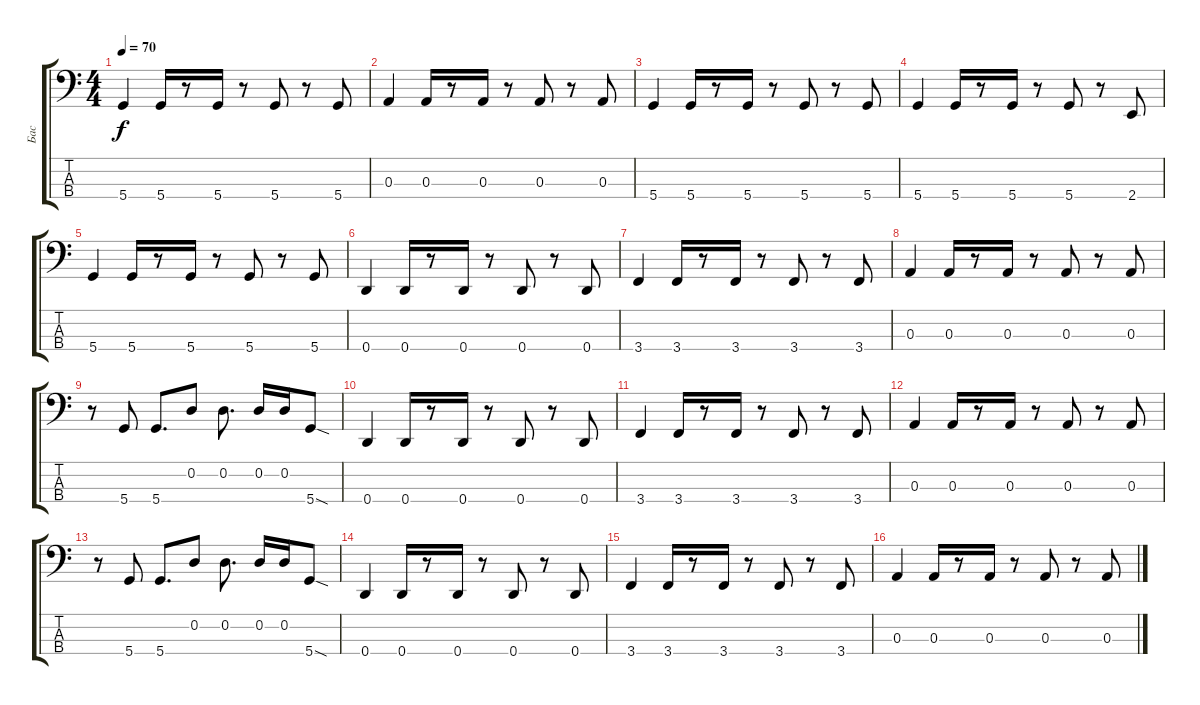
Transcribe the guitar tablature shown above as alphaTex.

\track ("Бас" "Бас") {instrument electricbassfinger}
\staff {score tabs}
\tuning (G2 D2 A1 D1) {hide}
\ts (4 4)
\tempo 70
\clef f4
\ks c
5.4.4{dy f} 5.4.16 r.8 5.4.16 r.8 5.4.8 r.8 5.4.8 |
0.3.4 0.3.16 r.8 0.3.16 r.8 0.3.8 r.8 0.3.8 |
5.4.4 5.4.16 r.8 5.4.16 r.8 5.4.8 r.8 5.4.8 |
5.4.4 5.4.16 r.8 5.4.16 r.8 5.4.8 r.8 2.4.8 |
5.4.4 5.4.16 r.8 5.4.16 r.8 5.4.8 r.8 5.4.8 |
0.4.4 0.4.16 r.8 0.4.16 r.8 0.4.8 r.8 0.4.8 |
3.4.4 3.4.16 r.8 3.4.16 r.8 3.4.8 r.8 3.4.8 |
0.3.4 0.3.16 r.8 0.3.16 r.8 0.3.8 r.8 0.3.8 |
r.8 5.4.8 5.4.8{d} 0.2.8 0.2.8{d} 0.2.16 0.2.16 5.4{sod}.8 |
0.4.4 0.4.16 r.8 0.4.16 r.8 0.4.8 r.8 0.4.8 |
3.4.4 3.4.16 r.8 3.4.16 r.8 3.4.8 r.8 3.4.8 |
0.3.4 0.3.16 r.8 0.3.16 r.8 0.3.8 r.8 0.3.8 |
r.8 5.4.8 5.4.8{d} 0.2.8 0.2.8{d} 0.2.16 0.2.16 5.4{sod}.8 |
0.4.4 0.4.16 r.8 0.4.16 r.8 0.4.8 r.8 0.4.8 |
3.4.4 3.4.16 r.8 3.4.16 r.8 3.4.8 r.8 3.4.8 |
0.3.4 0.3.16 r.8 0.3.16 r.8 0.3.8 r.8 0.3.8
